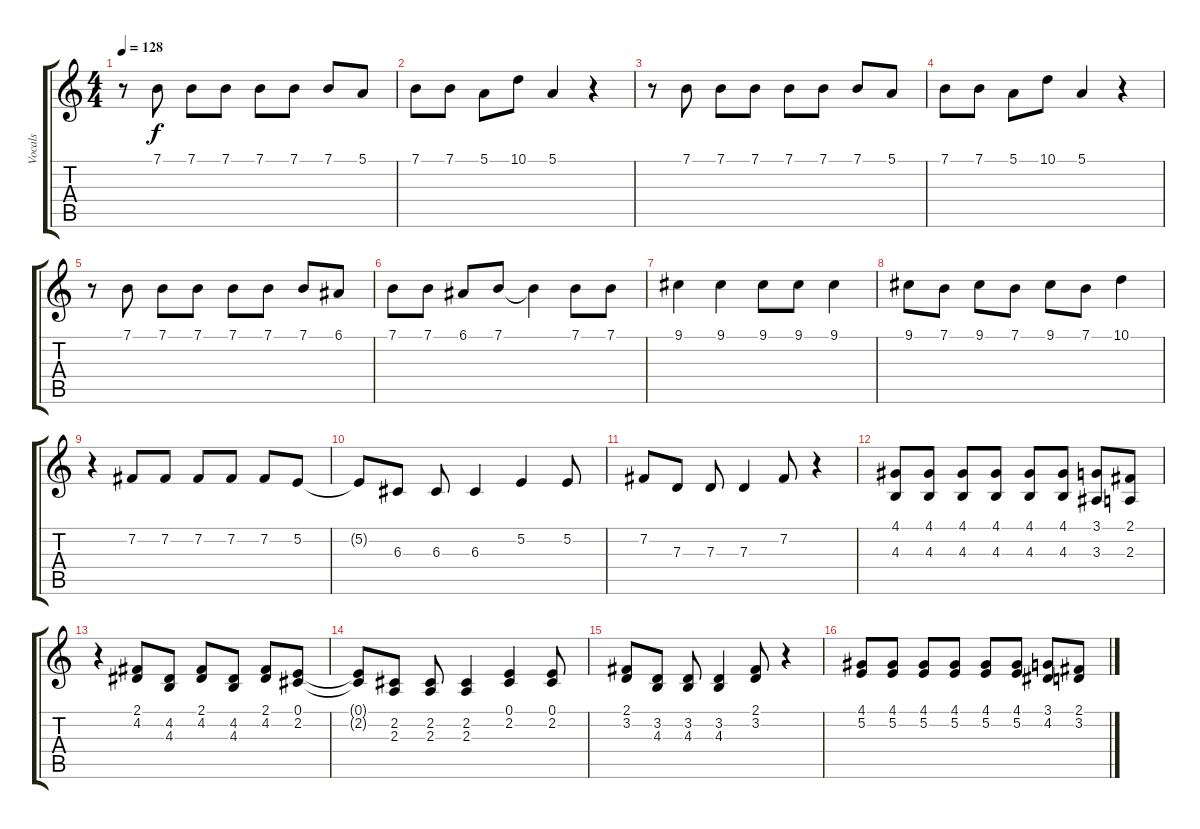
\track ("Vocals" "Vocals") {instrument lead1square}
\staff {score tabs}
\tuning (E4 B3 G3 D3 A2 E2) {hide}
\ts (4 4)
\tempo 128
\clef g2
\ks c
r.8{dy f} 7.1.8 7.1.8 7.1.8 7.1.8 7.1.8 7.1.8 5.1.8 |
7.1.8 7.1.8 5.1.8 10.1.8 5.1.4 r.4 |
r.8 7.1.8 7.1.8 7.1.8 7.1.8 7.1.8 7.1.8 5.1.8 |
7.1.8 7.1.8 5.1.8 10.1.8 5.1.4 r.4 |
r.8 7.1.8 7.1.8 7.1.8 7.1.8 7.1.8 7.1.8 6.1.8 |
7.1.8 7.1.8 6.1.8 7.1.8 7.1{t}.4 7.1.8 7.1.8 |
9.1.4 9.1.4 9.1.8 9.1.8 9.1.4 |
9.1.8 7.1.8 9.1.8 7.1.8 9.1.8 7.1.8 10.1.4 |
r.4 7.2.8 7.2.8 7.2.8 7.2.8 7.2.8 5.2.8 |
5.2{t}.8 6.3.8 6.3.8 6.3.4 5.2.4 5.2.8 |
7.2.8 7.3.8 7.3.8 7.3.4 7.2.8 r.4 |
(4.1 4.3).8 (4.1 4.3).8 (4.1 4.3).8 (4.1 4.3).8 (4.1 4.3).8 (4.1 4.3).8 (3.1 3.3).8 (2.1 2.3).8 |
r.4 (2.1 4.2).8 (4.2 4.3).8 (2.1 4.2).8 (4.2 4.3).8 (2.1 4.2).8 (0.1 2.2).8 |
(0.1{t} 2.2{t}).8 (2.2 2.3).8 (2.2 2.3).8 (2.2 2.3).4 (0.1 2.2).4 (0.1 2.2).8 |
(2.1 3.2).8 (3.2 4.3).8 (3.2 4.3).8 (3.2 4.3).4 (2.1 3.2).8 r.4 |
(4.1 5.2).8 (4.1 5.2).8 (4.1 5.2).8 (4.1 5.2).8 (4.1 5.2).8 (4.1 5.2).8 (3.1 4.2).8 (2.1 3.2).8
